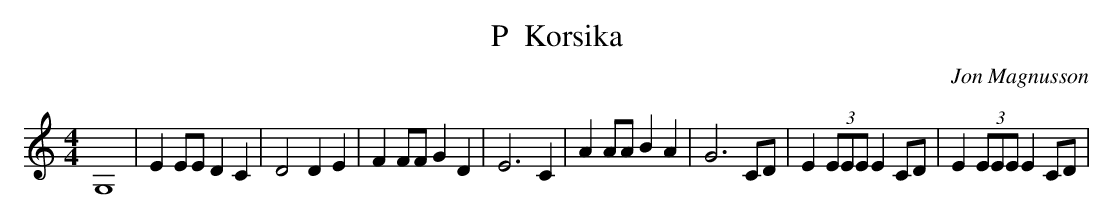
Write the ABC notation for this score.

X:1
T:P  Korsika
C:Jon Magnusson
M:4/4
L:1/16
K:C
G,16|E4E2E2 D4C4| D8 D4E4| F4F2F2 G4D4| E12C4|A4A2A2 B4A4| G12 C2D2 |E4 (3 E2E2E2  E4 C2D2|E4 (3 E2E2E2 E4 C2D2|
